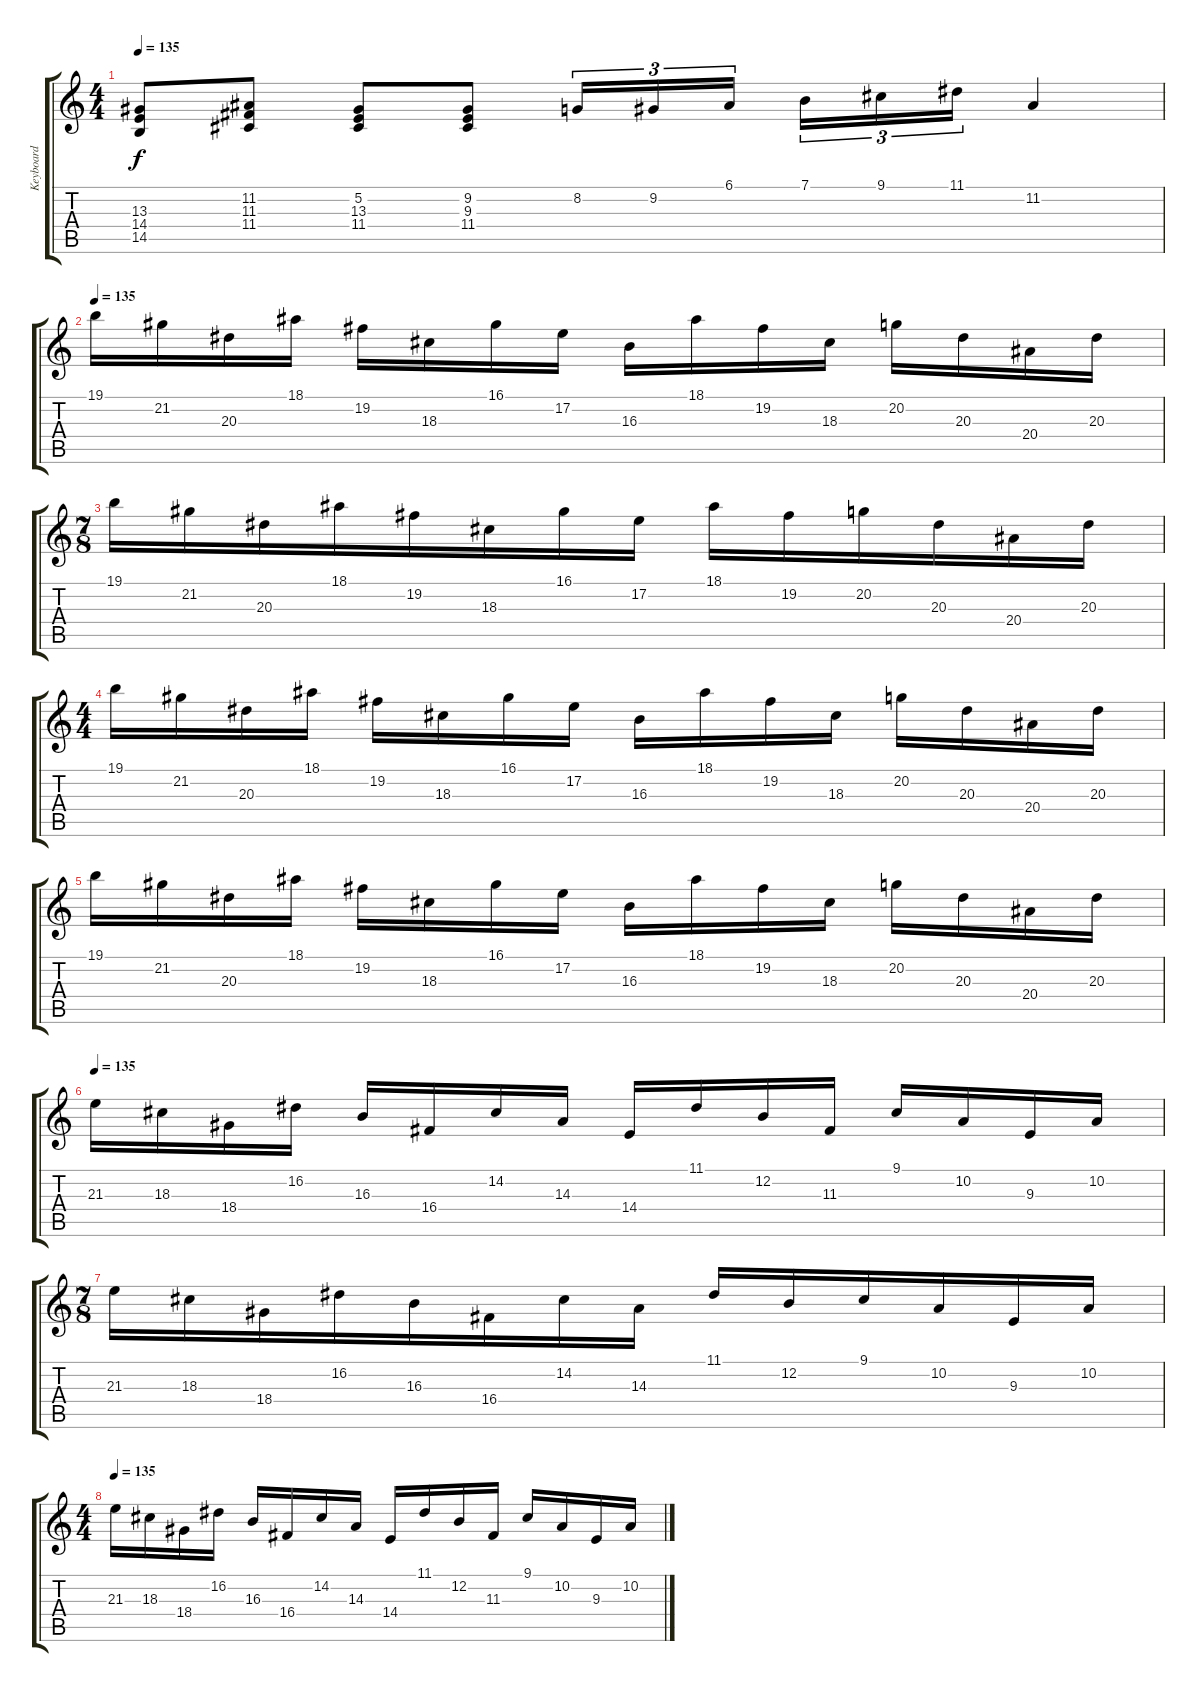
\track ("Keyboard" "Keyboard") {instrument harpsichord}
\staff {score tabs}
\tuning (E4 B3 G3 D3 A2 E2) {hide}
\ts (4 4)
\tempo 135
\clef g2
\ks c
(13.3 14.4 14.5).8{dy f} (11.2 11.3 11.4).8 (5.2 13.3 11.4).8 (9.2 9.3 11.4).8 8.2.16{tu (3 2)} 9.2.16{tu (3 2)} 6.1.16{tu (3 2)} 7.1.16{tu (3 2)} 9.1.16{tu (3 2)} 11.1.16{tu (3 2)} 11.2.4 |
\tempo 135
19.1.16 21.2.16 20.3.16 18.1.16 19.2.16 18.3.16 16.1.16 17.2.16 16.3.16 18.1.16 19.2.16 18.3.16 20.2.16 20.3.16 20.4.16 20.3.16 |
\ts (7 8)
19.1.16 21.2.16 20.3.16 18.1.16 19.2.16 18.3.16 16.1.16 17.2.16 18.1.16 19.2.16 20.2.16 20.3.16 20.4.16 20.3.16 |
\ts (4 4)
19.1.16 21.2.16 20.3.16 18.1.16 19.2.16 18.3.16 16.1.16 17.2.16 16.3.16 18.1.16 19.2.16 18.3.16 20.2.16 20.3.16 20.4.16 20.3.16 |
19.1.16 21.2.16 20.3.16 18.1.16 19.2.16 18.3.16 16.1.16 17.2.16 16.3.16 18.1.16 19.2.16 18.3.16 20.2.16 20.3.16 20.4.16 20.3.16 |
\tempo 135
21.3.16 18.3.16 18.4.16 16.2.16 16.3.16 16.4.16 14.2.16 14.3.16 14.4.16 11.1.16 12.2.16 11.3.16 9.1.16 10.2.16 9.3.16 10.2.16 |
\ts (7 8)
21.3.16 18.3.16 18.4.16 16.2.16 16.3.16 16.4.16 14.2.16 14.3.16 11.1.16 12.2.16 9.1.16 10.2.16 9.3.16 10.2.16 |
\ts (4 4)
\tempo 135
21.3.16 18.3.16 18.4.16 16.2.16 16.3.16 16.4.16 14.2.16 14.3.16 14.4.16 11.1.16 12.2.16 11.3.16 9.1.16 10.2.16 9.3.16 10.2.16
